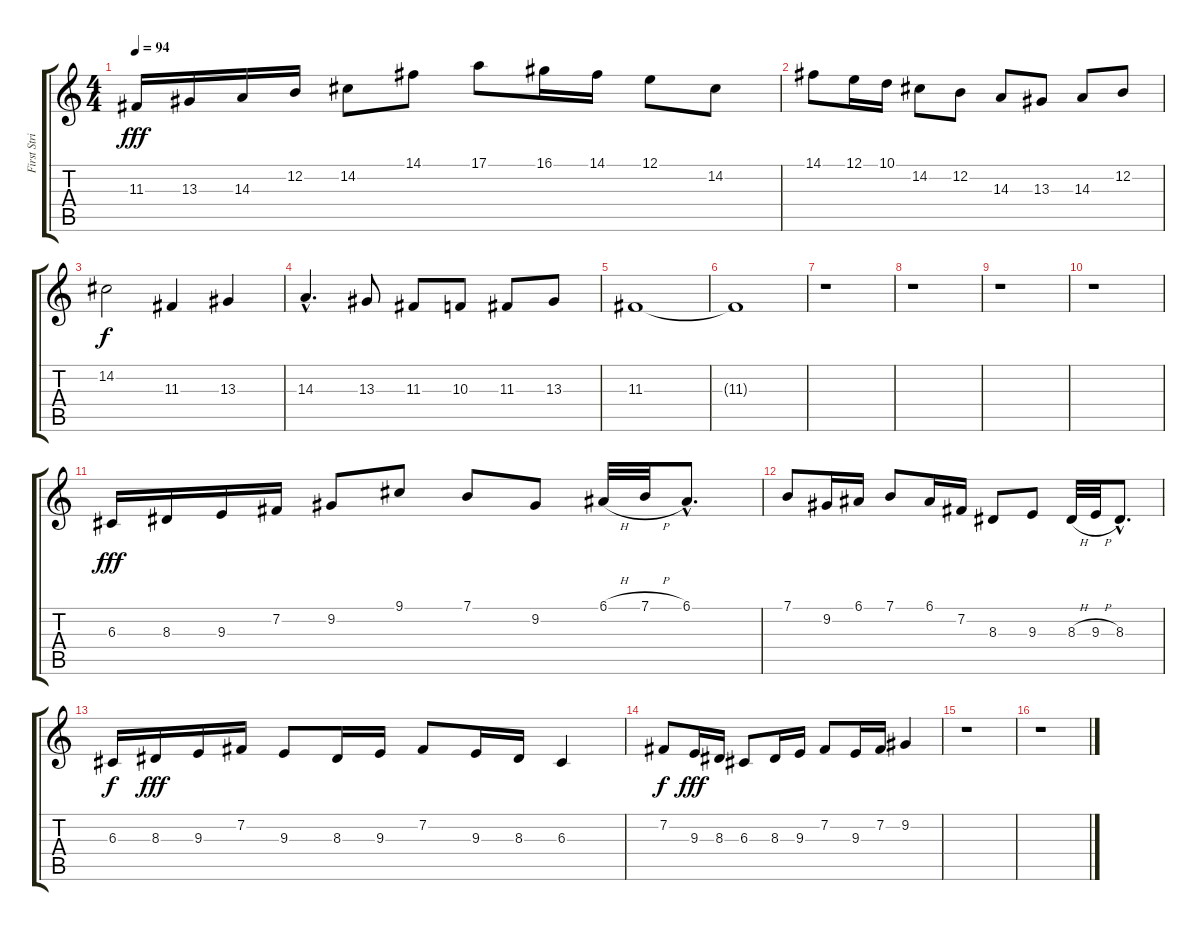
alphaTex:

\track ("First Strings " "First Stri") {instrument stringensemble1}
\staff {score tabs}
\tuning (E4 B3 G3 D3 A2 E2) {hide}
\ts (4 4)
\tempo 94
\clef g2
\ks c
11.3.16{dy fff} 13.3.16 14.3.16 12.2.16 14.2.8 14.1.8 17.1.8 16.1.16 14.1.16 12.1.8 14.2.8 |
14.1.8 12.1.16 10.1.16 14.2.8 12.2.8 14.3.8 13.3.8 14.3.8 12.2.8 |
14.2.2{dy f} 11.3.4 13.3.4 |
14.3{hac}.4{d} 13.3.8 11.3.8 10.3.8 11.3.8 13.3.8 |
11.3.1 |
11.3{t}.1 |
r.1 |
r.1 |
r.1 |
r.1 |
6.3.16{dy fff} 8.3.16 9.3.16 7.2.16 9.2.8 9.1.8 7.1.8 9.2.8 6.1{h}.32 7.1{h}.32 6.1{hac}.8{d} |
7.1.8 9.2.16 6.1.16 7.1.8 6.1.16 7.2.16 8.3.8 9.3.8 8.3{h}.32 9.3{h}.32 8.3{hac}.8{d} |
6.3.16{dy f} 8.3.16{dy fff} 9.3.16 7.2.16 9.3.8 8.3.16 9.3.16 7.2.8 9.3.16 8.3.16 6.3.4 |
7.2.8{dy f} 9.3.16{dy fff} 8.3.16 6.3.8 8.3.16 9.3.16 7.2.8 9.3.16 7.2.16 9.2.4 |
r.1 |
r.1
